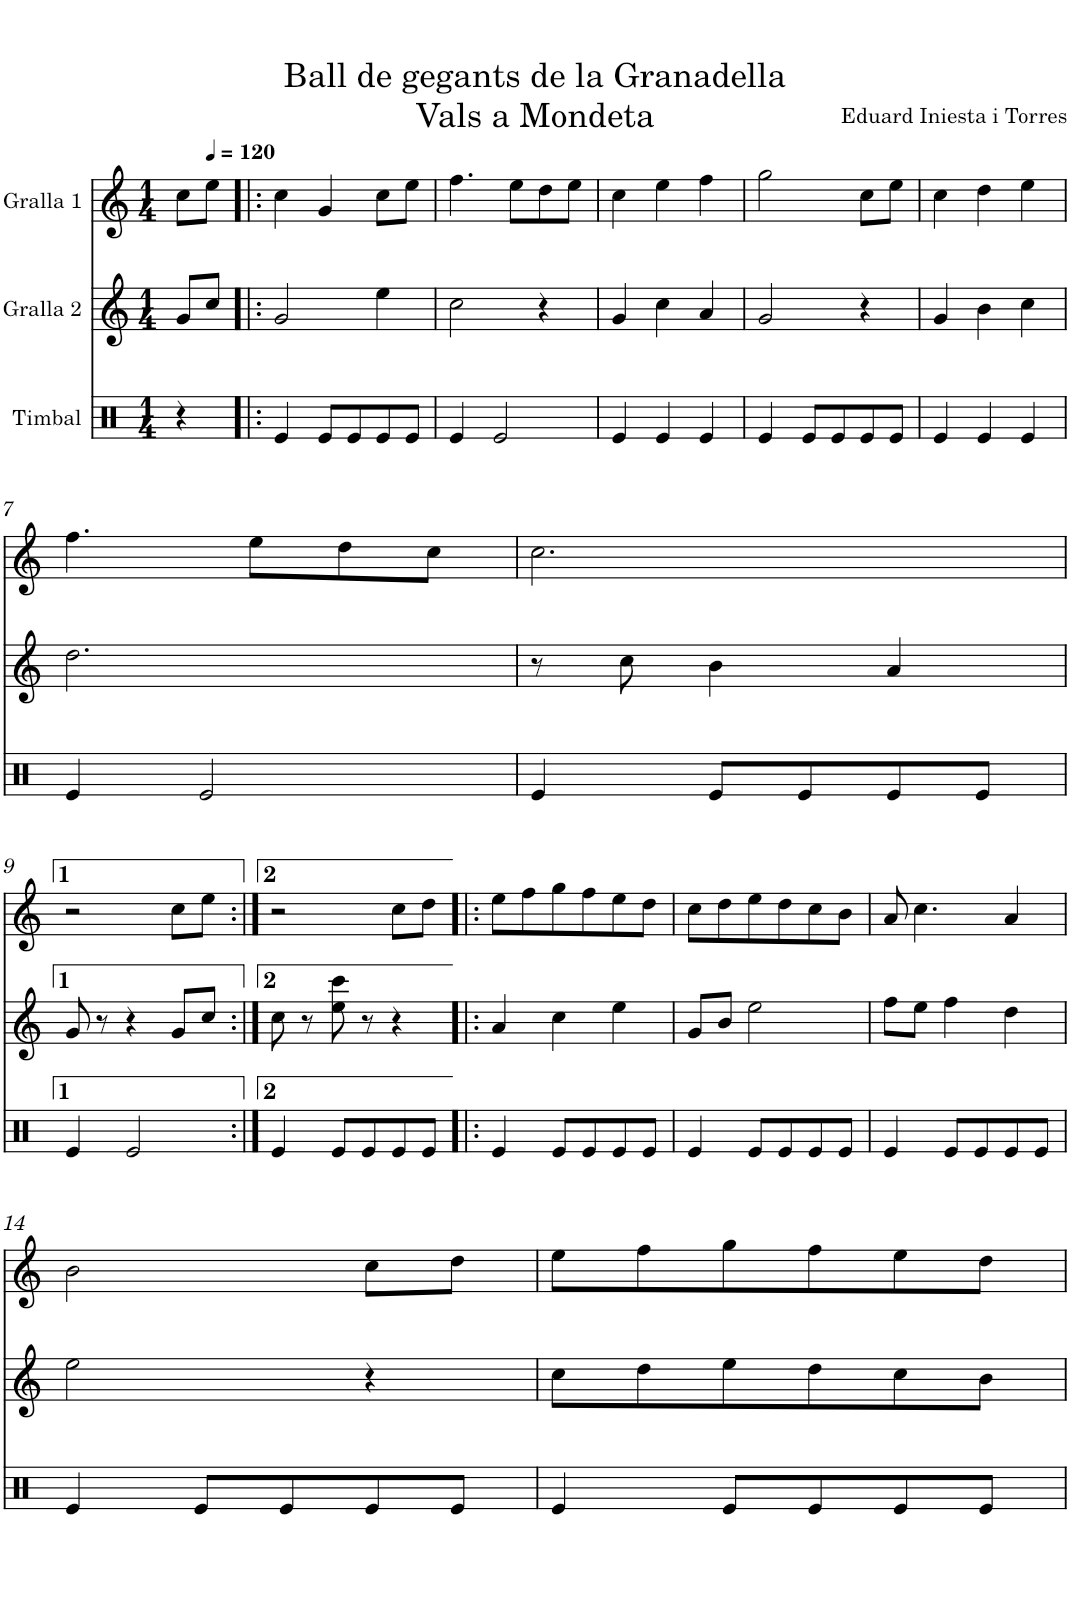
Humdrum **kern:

**kern	**kern	**kern
*part3	*part2	*part1
*staff3	*staff2	*staff1
*I"Timbal	*I"Gralla 2	*I"Gralla 1
*clefX	*clefG2	*clefG2
*k[]	*k[]	*k[]
*M1/4	*M1/4	*M1/4
=1	=1	=1
4r	8g/L	8cc\L
*	*	*MM120
.	8cc/J	8ee\J
=2!|:	=2!|:	=2!|:
4e/	[4g/	4cc\
8e/L	4ryy	4g/
8e/	.	.
8e/	4ee\	8cc\L
8e/J	.	8ee\J
=3	=3	=3
4e/	[4cc\	[4ff\
2e/	4g/]	8ryy
.	.	8ee\L
.	4r	8dd\
.	.	8ee\J
=4	=4	=4
4e/	4g/	4cc\
4e/	4cc\]	8ff\]
.	.	4ee\
4e/	4cc\	.
.	.	4ff\
4ryy	4a/	.
.	.	8ryy
=5	=5	=5
4e/	[4g/	[4gg\
8e/L	4ryy	4ryy
8e/	.	.
8e/	4r	8cc\L
8e/J	.	8ee\J
=6	=6	=6
4e/	4g/	4cc\
4e/	4g/]	4gg\]
4e/	4b\	4dd\
4ryy	4cc\	4ee\
!!LO:LB:g=z
=7	=7	=7
4e/	[4dd\	[4ff\
2e/	2ryy	8ryy
.	.	8ee\L
.	.	8dd\
.	.	8cc\J
=8	=8	=8
4e/	8r	[4cc\
.	4dd\_	.
8e/L	.	8ff\]
8e/	8cc\	2ryy
8e/	4b\	.
8e/J	.	.
4ryy	4a/	.
.	.	8ryy
!!LO:LB:g=z
=9	=9	=9
4e/	8g/	4r
.	4dd\]	.
2e/	.	4cc\_
.	8r	.
.	4r	8cc\L
.	.	8ee\J
4ryy	8g/L	4ryy
.	8cc/J	.
=10:|!	=10:|!	=10:|!
4e/	8cc\	4r
.	8r	.
8e/L	8ee\ 8ccc\	4r
8e/	8r	.
8e/	4r	4cc\]
8e/J	.	.
4ryy	4ryy	8cc\L
.	.	8dd\J
=11!|:	=11!|:	=11!|:
4e/	4a/	8ee\L
.	.	4r
8e/L	4cc\	.
8e/	.	8ff\
8e/	4ee\	8gg\
8e/J	.	8ff\
4ryy	4ryy	8ee\
.	.	8dd\J
=12	=12	=12
4e/	8g/L	8cc\L
.	8b/J	8dd\
8e/L	2ee\	8ee\
8e/	.	8dd\
8e/	.	8cc\
8e/J	.	8b\J
=13	=13	=13
4e/	8ff\L	8a/
.	8ee\J	[8cc\
8e/L	4ff\	4ryy
8e/	.	.
8e/	4dd\	4a/
8e/J	.	.
!!LO:LB:g=z
=14	=14	=14
4e/	[4ee\	[4b\
8e/L	4ryy	4cc\]
8e/	.	.
8e/	4r	8cc\L
8e/J	.	8dd\J
=15	=15	=15
4e/	8cc\L	8ee\L
.	4ee\]	4b\]
8e/L	.	.
8e/	8dd\	8ff\
8e/	8ee\	8gg\
8e/J	8dd\	8ff\
4ryy	8cc\	8ee\
.	8b\J	8dd\J
=	=	=
*-	*-	*-
